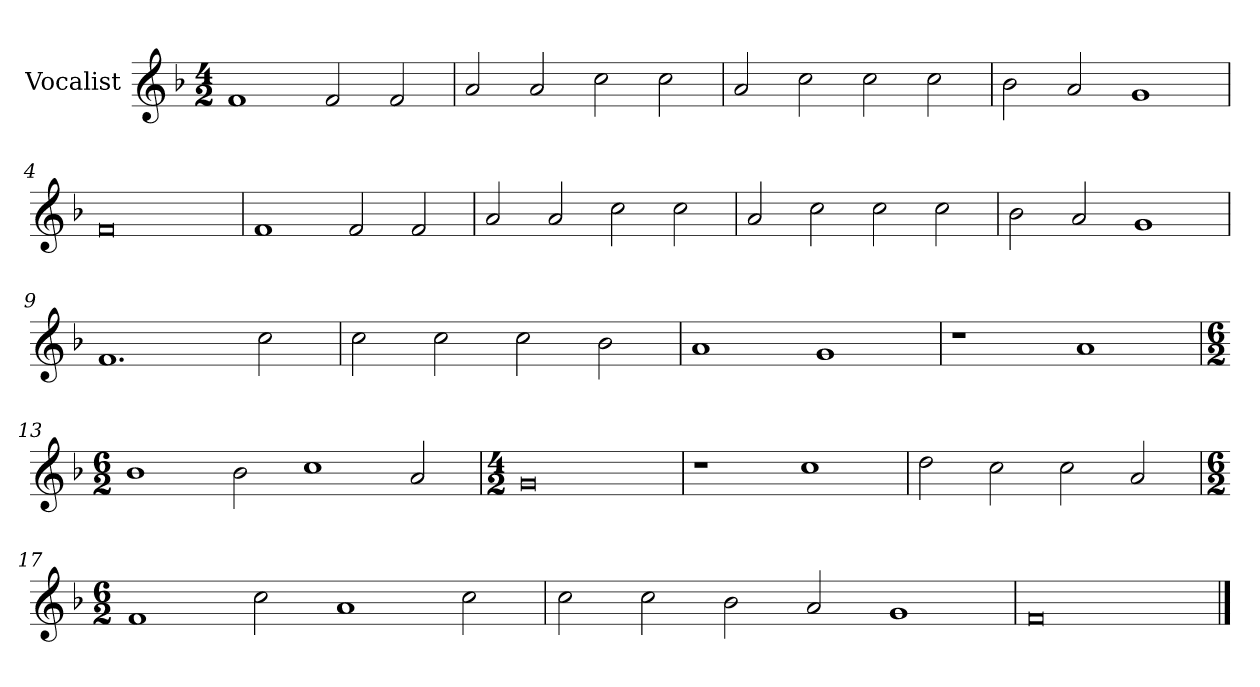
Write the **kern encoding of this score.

**kern
*part1
*staff1
*I"Vocalist
*k[b-]
*F:
*M4/2
=
1f
2f
2f
=1
2a
2a
2cc
2cc
=2
2a
2cc
2cc
2cc
=3
2b-
2a
1g
=4
0f
=5
1f
2f
2f
=6
2a
2a
2cc
2cc
=7
2a
2cc
2cc
2cc
=8
2b-
2a
1g
=9
1.f
2cc
=10
2cc
2cc
2cc
2b-
=11
1a
1g
=12
1r
1a
=13
*M6/2
1b-
2b-
1cc
2a
=14
*M4/2
0g
=15
1r
1cc
=16
2dd
2cc
2cc
2a
=17
*M6/2
1f
2cc
1a
2cc
=18
2cc
2cc
2b-
2a
1g
=19
0f
==
*-
